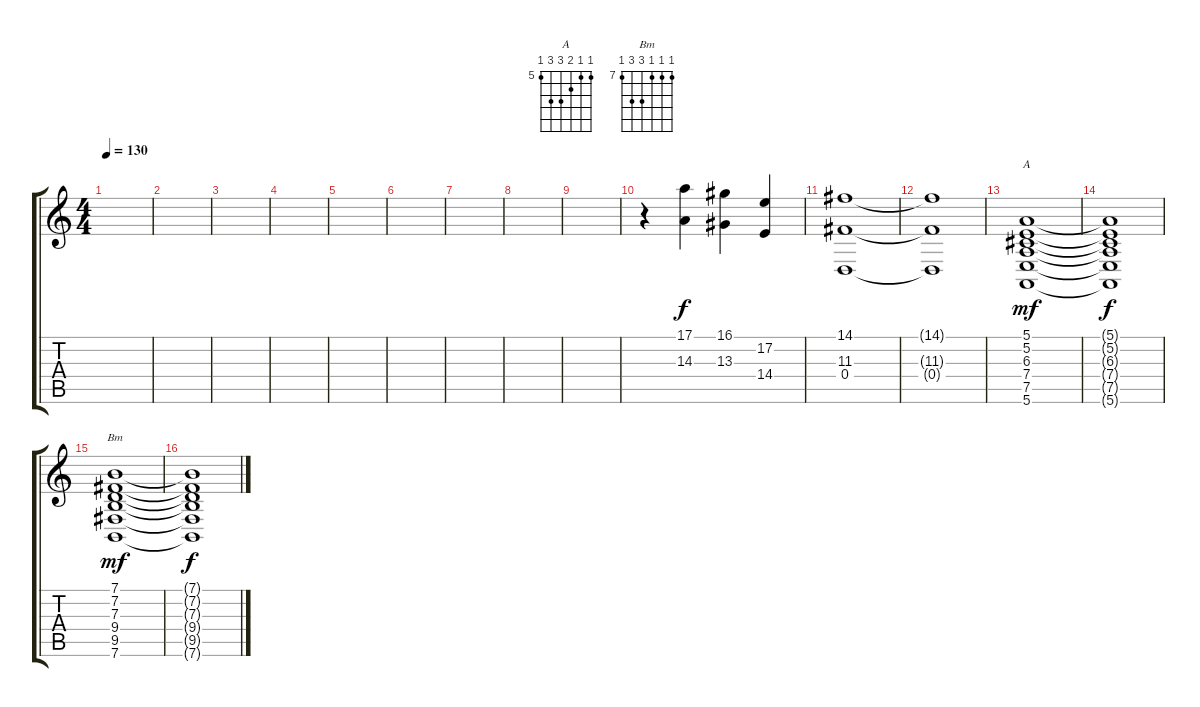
\track "" {instrument stringensemble1}
\staff {score tabs}
\tuning (E4 B3 G3 D3 A2 E2) {hide}
\chord ("A" 5 5 6 7 7 5) {firstfret 5}
\chord ("Bm" 7 7 7 9 9 7) {firstfret 7}
\ts (4 4)
\tempo 130
\clef g2
\ks c
|
|
|
|
|
|
|
|
|
r.4 (17.1 14.3).4 (16.1 13.3).4 (17.2 14.4).4 |
(14.1 11.3 0.4).1 |
(14.1{t} 11.3{t} 0.4{t}).1{dy f} |
(5.1 5.2 6.3 7.4 7.5 5.6).1{ch "A" dy mf} |
(5.1{t} 5.2{t} 6.3{t} 7.4{t} 7.5{t} 5.6{t}).1{dy f} |
(7.1 7.2 7.3 9.4 9.5 7.6).1{ch "Bm" dy mf} |
(7.1{t} 7.2{t} 7.3{t} 9.4{t} 9.5{t} 7.6{t}).1{dy f}
